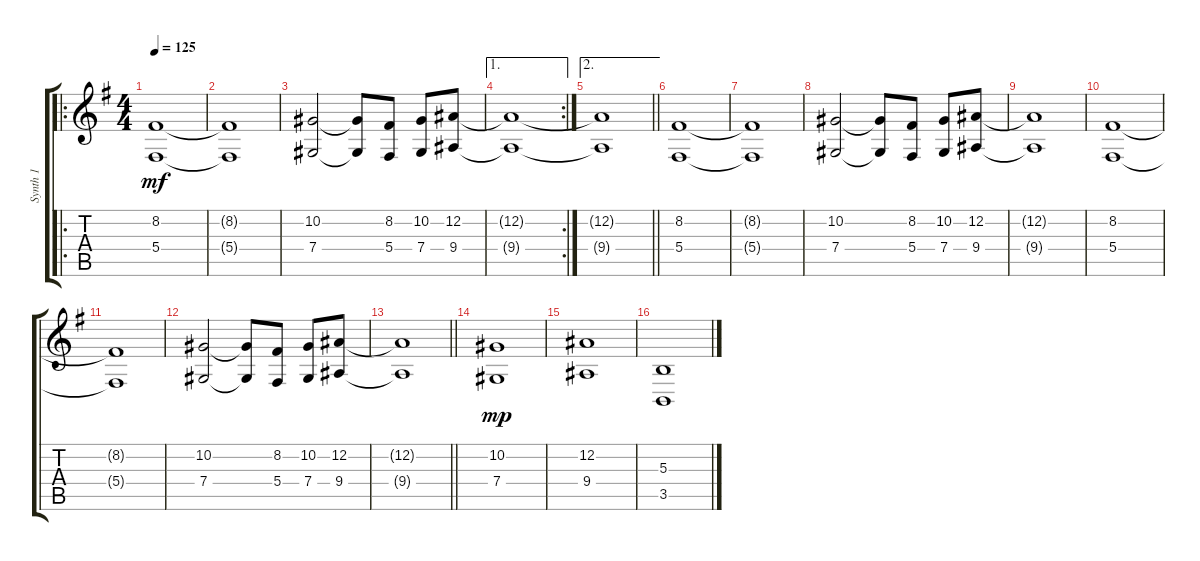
\track ("Synth 1" "Synth 1") {instrument synthstrings1}
\staff {score tabs}
\tuning (Eb4 Bb3 Gb3 Db3 Ab2 Eb2) {hide}
\ro
\ts (4 4)
\tempo 125
\clef g2
\ks g
(8.2 5.4).1{dy mf} |
(8.2{t} 5.4{t}).1 |
(10.2 7.4).2 (10.2{t} 7.4{t}).8 (8.2 5.4).8 (10.2 7.4).8 (12.2 9.4).8 |
\ae 1
\rc 2
(12.2{t} 9.4{t}).1 |
\ae 2
\barLineRight lightlight
(12.2{t} 9.4{t}).1 |
(8.2 5.4).1 |
(8.2{t} 5.4{t}).1 |
(10.2 7.4).2 (10.2{t} 7.4{t}).8 (8.2 5.4).8 (10.2 7.4).8 (12.2 9.4).8 |
(12.2{t} 9.4{t}).1 |
(8.2 5.4).1 |
(8.2{t} 5.4{t}).1 |
(10.2 7.4).2 (10.2{t} 7.4{t}).8 (8.2 5.4).8 (10.2 7.4).8 (12.2 9.4).8 |
\barLineRight lightlight
(12.2{t} 9.4{t}).1 |
(10.2 7.4).1{dy mp} |
(12.2 9.4).1 |
(5.3 3.5).1
